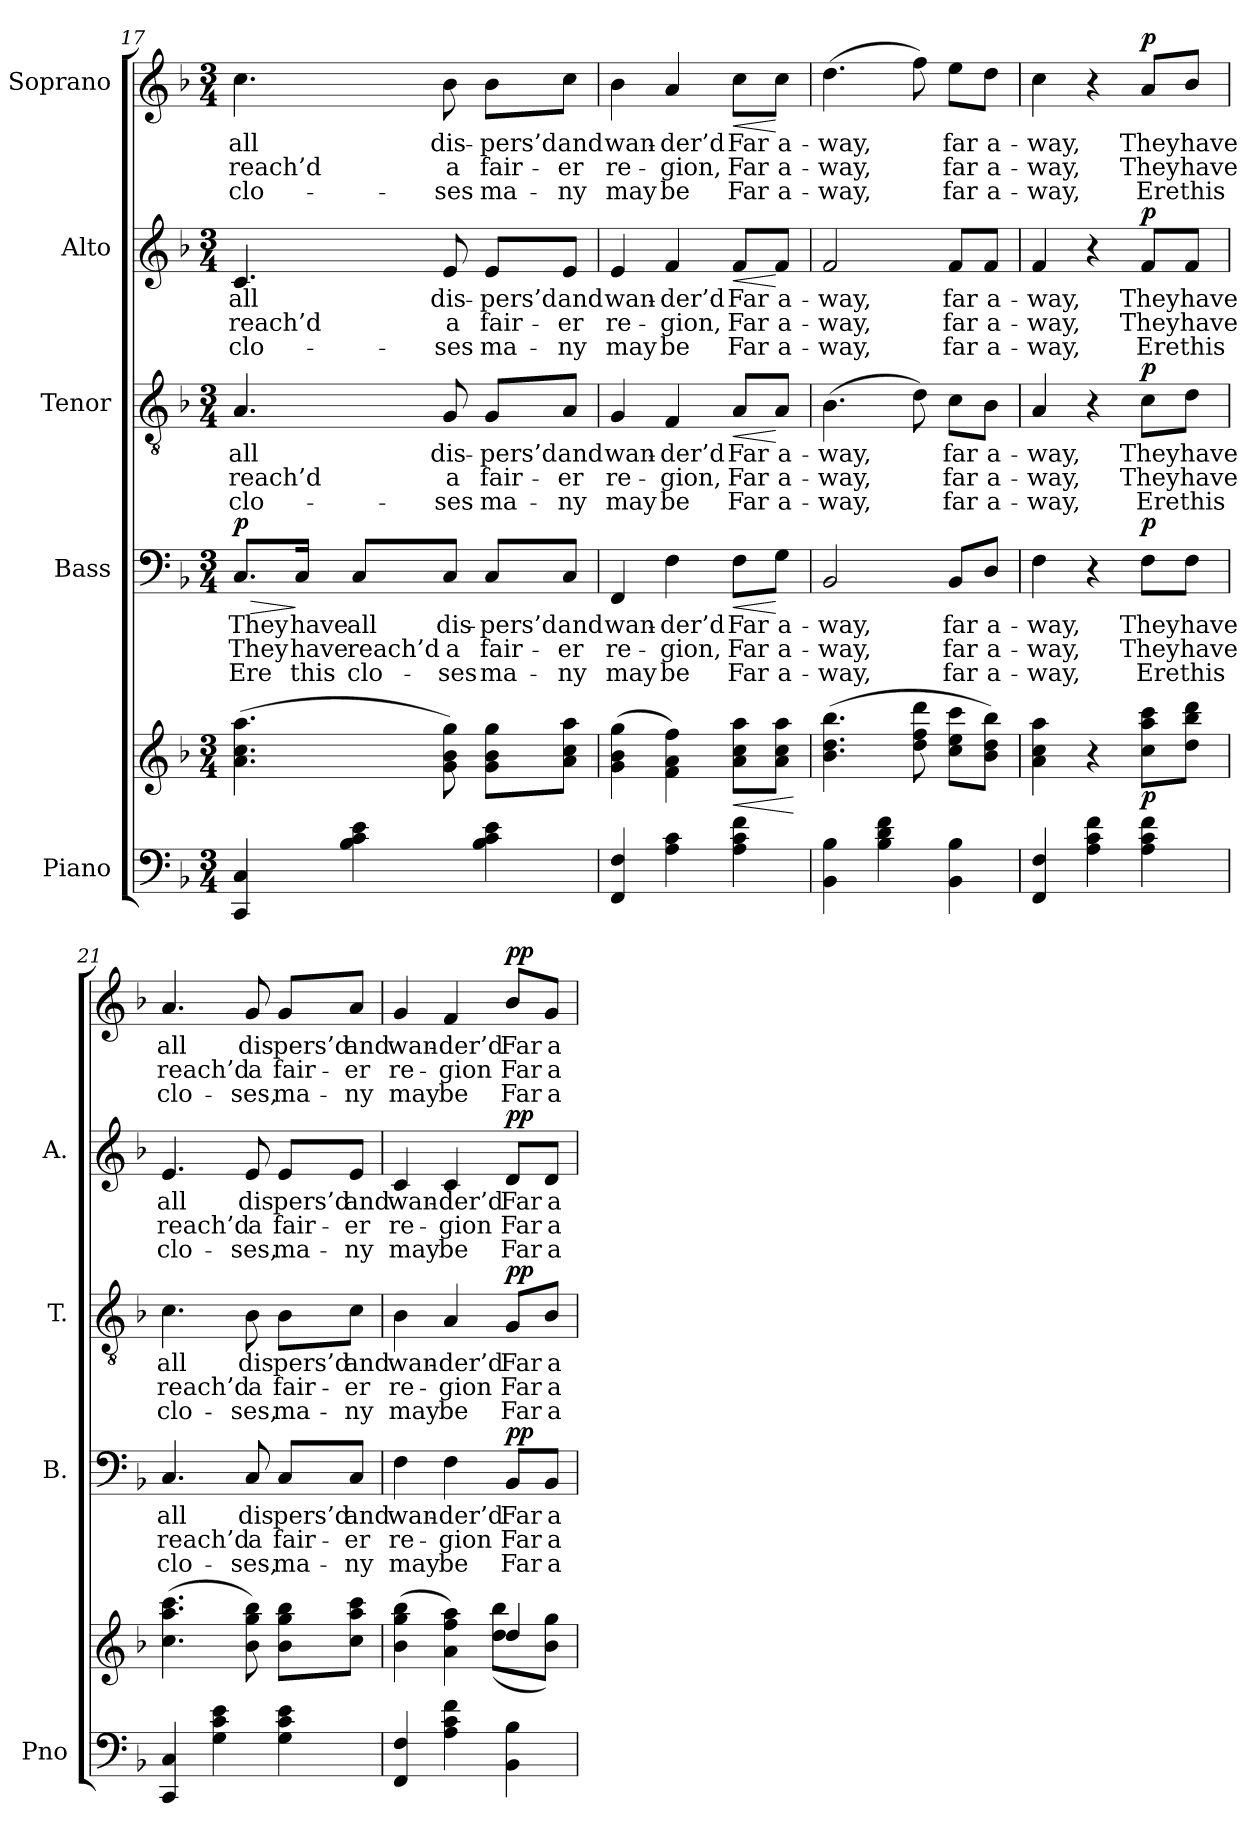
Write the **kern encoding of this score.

**kern	**kern	**dynam	**kern	**text	**text	**text	**dynam	**kern	**text	**text	**text	**dynam	**kern	**text	**text	**text	**dynam	**kern	**text	**text	**text	**dynam
*part5	*part5	*part5	*part4	*part4	*part4	*part4	*part4	*part3	*part3	*part3	*part3	*part3	*part2	*part2	*part2	*part2	*part2	*part1	*part1	*part1	*part1	*part1
*staff6	*staff5	*staff5/6	*staff4	*staff4	*staff4	*staff4	*staff4	*staff3	*staff3	*staff3	*staff3	*staff3	*staff2	*staff2	*staff2	*staff2	*staff2	*staff1	*staff1	*staff1	*staff1	*staff1
*I"Piano	*	*	*I"Bass	*	*	*	*	*I"Tenor	*	*	*	*	*I"Alto	*	*	*	*	*I"Soprano	*	*	*	*
*I'Pno	*	*	*I'B.	*	*	*	*	*I'T.	*	*	*	*	*I'A.	*	*	*	*	*	*	*	*	*
*clefF4	*clefG2	*	*clefF4	*	*	*	*	*clefGv2	*	*	*	*	*clefG2	*	*	*	*	*clefG2	*	*	*	*
*k[b-]	*k[b-]	*	*k[b-]	*	*	*	*	*k[b-]	*	*	*	*	*k[b-]	*	*	*	*	*k[b-]	*	*	*	*
*M3/4	*M3/4	*	*M3/4	*	*	*	*	*M3/4	*	*	*	*	*M3/4	*	*	*	*	*M3/4	*	*	*	*
=17	=17	=17	=17	=17	=17	=17	=17	=17	=17	=17	=17	=17	=17	=17	=17	=17	=17	=17	=17	=17	=17	=17
!	!	!	!	!	!	!	!LO:HP:b	!	!	!	!	!	!	!	!	!	!	!	!	!	!	!
!	!	!	!	!	!	!	!LO:DY:n=1:a	!	!	!	!	!	!	!	!	!	!	!	!	!	!	!
4CC/ 4C/	(4.a\ 4.cc\ 4.aa\	.	8.C/L	They	They	Ere	> p	4.A/	all	reach’d	clo-	.	4.c/	all	reach’d	clo-	.	4.cc\	all	reach’d	clo-	.
.	.	.	16C/Jk	have	have	this	]	.	.	.	.	.	.	.	.	.	.	.	.	.	.	.
4B-\ 4c\ 4e\	.	.	8C/L	all	reach’d	clo-	.	.	.	.	.	.	.	.	.	.	.	.	.	.	.	.
.	8g\ 8b-\ 8gg\)	.	8C/J	dis-	a	-ses	.	8G/	dis-	a	-ses	.	8e/	dis-	a	-ses	.	8b-\	dis-	a	-ses	.
4B-\ 4c\ 4e\	8g\ 8b-\ 8gg\L	.	8C/L	-pers’d	fair-	ma-	.	8G/L	-pers’d	fair-	ma-	.	8e/L	-pers’d	fair-	ma-	.	8b-\L	-pers’d	fair-	ma-	.
.	8a\ 8cc\ 8aa\J	.	8C/J	and	-er	-ny	.	8A/J	and	-er	-ny	.	8e/J	and	-er	-ny	.	8cc\J	and	-er	-ny	.
=18	=18	=18	=18	=18	=18	=18	=18	=18	=18	=18	=18	=18	=18	=18	=18	=18	=18	=18	=18	=18	=18	=18
4FF/ 4F/	(4g\ 4b-\ 4gg\	.	4FF/	wan-	re-	may	.	4G/	wan-	re-	may	.	4e/	wan-	re-	may	.	4b-\	wan-	re-	may	.
4A\ 4c\	4f\ 4a\ 4ff\)	.	4F\	-der’d	-gion,	be	.	4F/	-der’d	-gion,	be	.	4f/	-der’d	-gion,	be	.	4a/	-der’d	-gion,	be	.
!	!	!LO:HP:b	!	!	!	!	!LO:HP:b	!	!	!	!	!LO:HP:b	!	!	!	!	!LO:HP:b	!	!	!	!	!LO:HP:b
4A\ 4c\ 4f\	8a\ 8cc\ 8aa\L	<	8F\L	Far	Far	Far	<	8A/L	Far	Far	Far	<	8f/L	Far	Far	Far	<	8cc\L	Far	Far	Far	<
.	8a\ 8cc\ 8aa\J	.	8G\J	a-	a-	a-	[	8A/J	a-	a-	a-	[	8f/J	a-	a-	a-	[	8cc\J	a-	a-	a-	[
.	.	[	.	.	.	.	.	.	.	.	.	.	.	.	.	.	.	.	.	.	.	.
=19	=19	=19	=19	=19	=19	=19	=19	=19	=19	=19	=19	=19	=19	=19	=19	=19	=19	=19	=19	=19	=19	=19
4BB-\ 4B-\	(4.b-\ 4.dd\ 4.bb-\	.	2BB-/	-way,	-way,	-way,	.	(4.B-\	-way,	-way,	-way,	.	2f/	-way,	-way,	-way,	.	(4.dd\	-way,	-way,	-way,	.
4B-\ 4d\ 4f\	.	.	.	.	.	.	.	.	.	.	.	.	.	.	.	.	.	.	.	.	.	.
.	8dd\ 8ff\ 8ddd\	.	.	.	.	.	.	8d\)	.	.	.	.	.	.	.	.	.	8ff\)	.	.	.	.
4BB-\ 4B-\	8cc\ 8ee\ 8ccc\L	.	8BB-/L	far	far	far	.	8c\L	far	far	far	.	8f/L	far	far	far	.	8ee\L	far	far	far	.
.	8b-\ 8dd\ 8bb-\J)	.	8D/J	a-	a-	a-	.	8B-\J	a-	a-	a-	.	8f/J	a-	a-	a-	.	8dd\J	a-	a-	a-	.
=20	=20	=20	=20	=20	=20	=20	=20	=20	=20	=20	=20	=20	=20	=20	=20	=20	=20	=20	=20	=20	=20	=20
4FF/ 4F/	4a\ 4cc\ 4aa\	.	4F\	-way,	-way,	-way,	.	4A/	-way,	-way,	-way,	.	4f/	-way,	-way,	-way,	.	4cc\	-way,	-way,	-way,	.
4A\ 4c\ 4f\	4r	.	4r	.	.	.	.	4r	.	.	.	.	4r	.	.	.	.	4r	.	.	.	.
!	!	!LO:DY:b	!	!	!	!	!LO:DY:a	!	!	!	!	!LO:DY:a	!	!	!	!	!LO:DY:a	!	!	!	!	!LO:DY:a
4A\ 4c\ 4f\	8cc\ 8aa\ 8ccc\L	p	8F\L	They	They	Ere	p	8c\L	They	They	Ere	p	8f/L	They	They	Ere	p	8a/L	They	They	Ere	p
.	8dd\ 8bb-\ 8ddd\J	.	8F\J	have	have	this	.	8d\J	have	have	this	.	8f/J	have	have	this	.	8b-/J	have	have	this	.
=21	=21	=21	=21	=21	=21	=21	=21	=21	=21	=21	=21	=21	=21	=21	=21	=21	=21	=21	=21	=21	=21	=21
4CC/ 4C/	(4.cc\ 4.aa\ 4.ccc\	.	4.C/	all	reach’d	clo-	.	4.c\	all	reach’d	clo-	.	4.e/	all	reach’d	clo-	.	4.a/	all	reach’d	clo-	.
4G\ 4c\ 4e\	.	.	.	.	.	.	.	.	.	.	.	.	.	.	.	.	.	.	.	.	.	.
.	8b-\ 8gg\ 8bb-\)	.	8C/	dis	a	-ses,	.	8B-\	dis	a	-ses,	.	8e/	dis	a	-ses,	.	8g/	dis	a	-ses,	.
4G\ 4c\ 4e\	8b-\ 8gg\ 8bb-\L	.	8C/L	pers’d	fair-	ma-	.	8B-\L	pers’d	fair-	ma-	.	8e/L	pers’d	fair-	ma-	.	8g/L	pers’d	fair-	ma-	.
.	8cc\ 8aa\ 8ccc\J	.	8C/J	and	-er	-ny	.	8c\J	and	-er	-ny	.	8e/J	and	-er	-ny	.	8a/J	and	-er	-ny	.
=22	=22	=22	=22	=22	=22	=22	=22	=22	=22	=22	=22	=22	=22	=22	=22	=22	=22	=22	=22	=22	=22	=22
*	*^	*	*	*	*	*	*	*	*	*	*	*	*	*	*	*	*	*	*	*	*	*
4FF/ 4F/	(4b-\ 4gg\ 4bb-\	4ryy	.	4F\	wan-	re-	may	.	4B-\	wan-	re-	may	.	4c/	wan-	re-	may	.	4g/	wan-	re-	may	.
4A\ 4c\ 4f\	4a\ 4ff\ 4aa\)	4ryy	.	4F\	-der’d	-gion	be	.	4A/	-der’d	-gion	be	.	4c/	-der’d	-gion	be	.	4f/	-der’d	-gion	be	.
!	!	!	!	!	!	!	!	!LO:DY:a	!	!	!	!	!LO:DY:a	!	!	!	!	!LO:DY:a	!	!	!	!	!LO:DY:a
4BB-\ 4B-\	4dd/	(>8dd\ 8bb-\L	.	8BB-/L	Far	Far	Far	pp	8G/L	Far	Far	Far	pp	8d/L	Far	Far	Far	pp	8b-/L	Far	Far	Far	pp
.	.	8b-\ 8gg\J)	.	8BB-/J	a-	a-	a-	.	8B-/J	a-	a-	a-	.	8d/J	a-	a-	a-	.	8g/J	a-	a-	a-	.
*	*v	*v	*	*	*	*	*	*	*	*	*	*	*	*	*	*	*	*	*	*	*	*	*
=	=	=	=	=	=	=	=	=	=	=	=	=	=	=	=	=	=	=	=	=	=	=
*-	*-	*-	*-	*-	*-	*-	*-	*-	*-	*-	*-	*-	*-	*-	*-	*-	*-	*-	*-	*-	*-	*-
